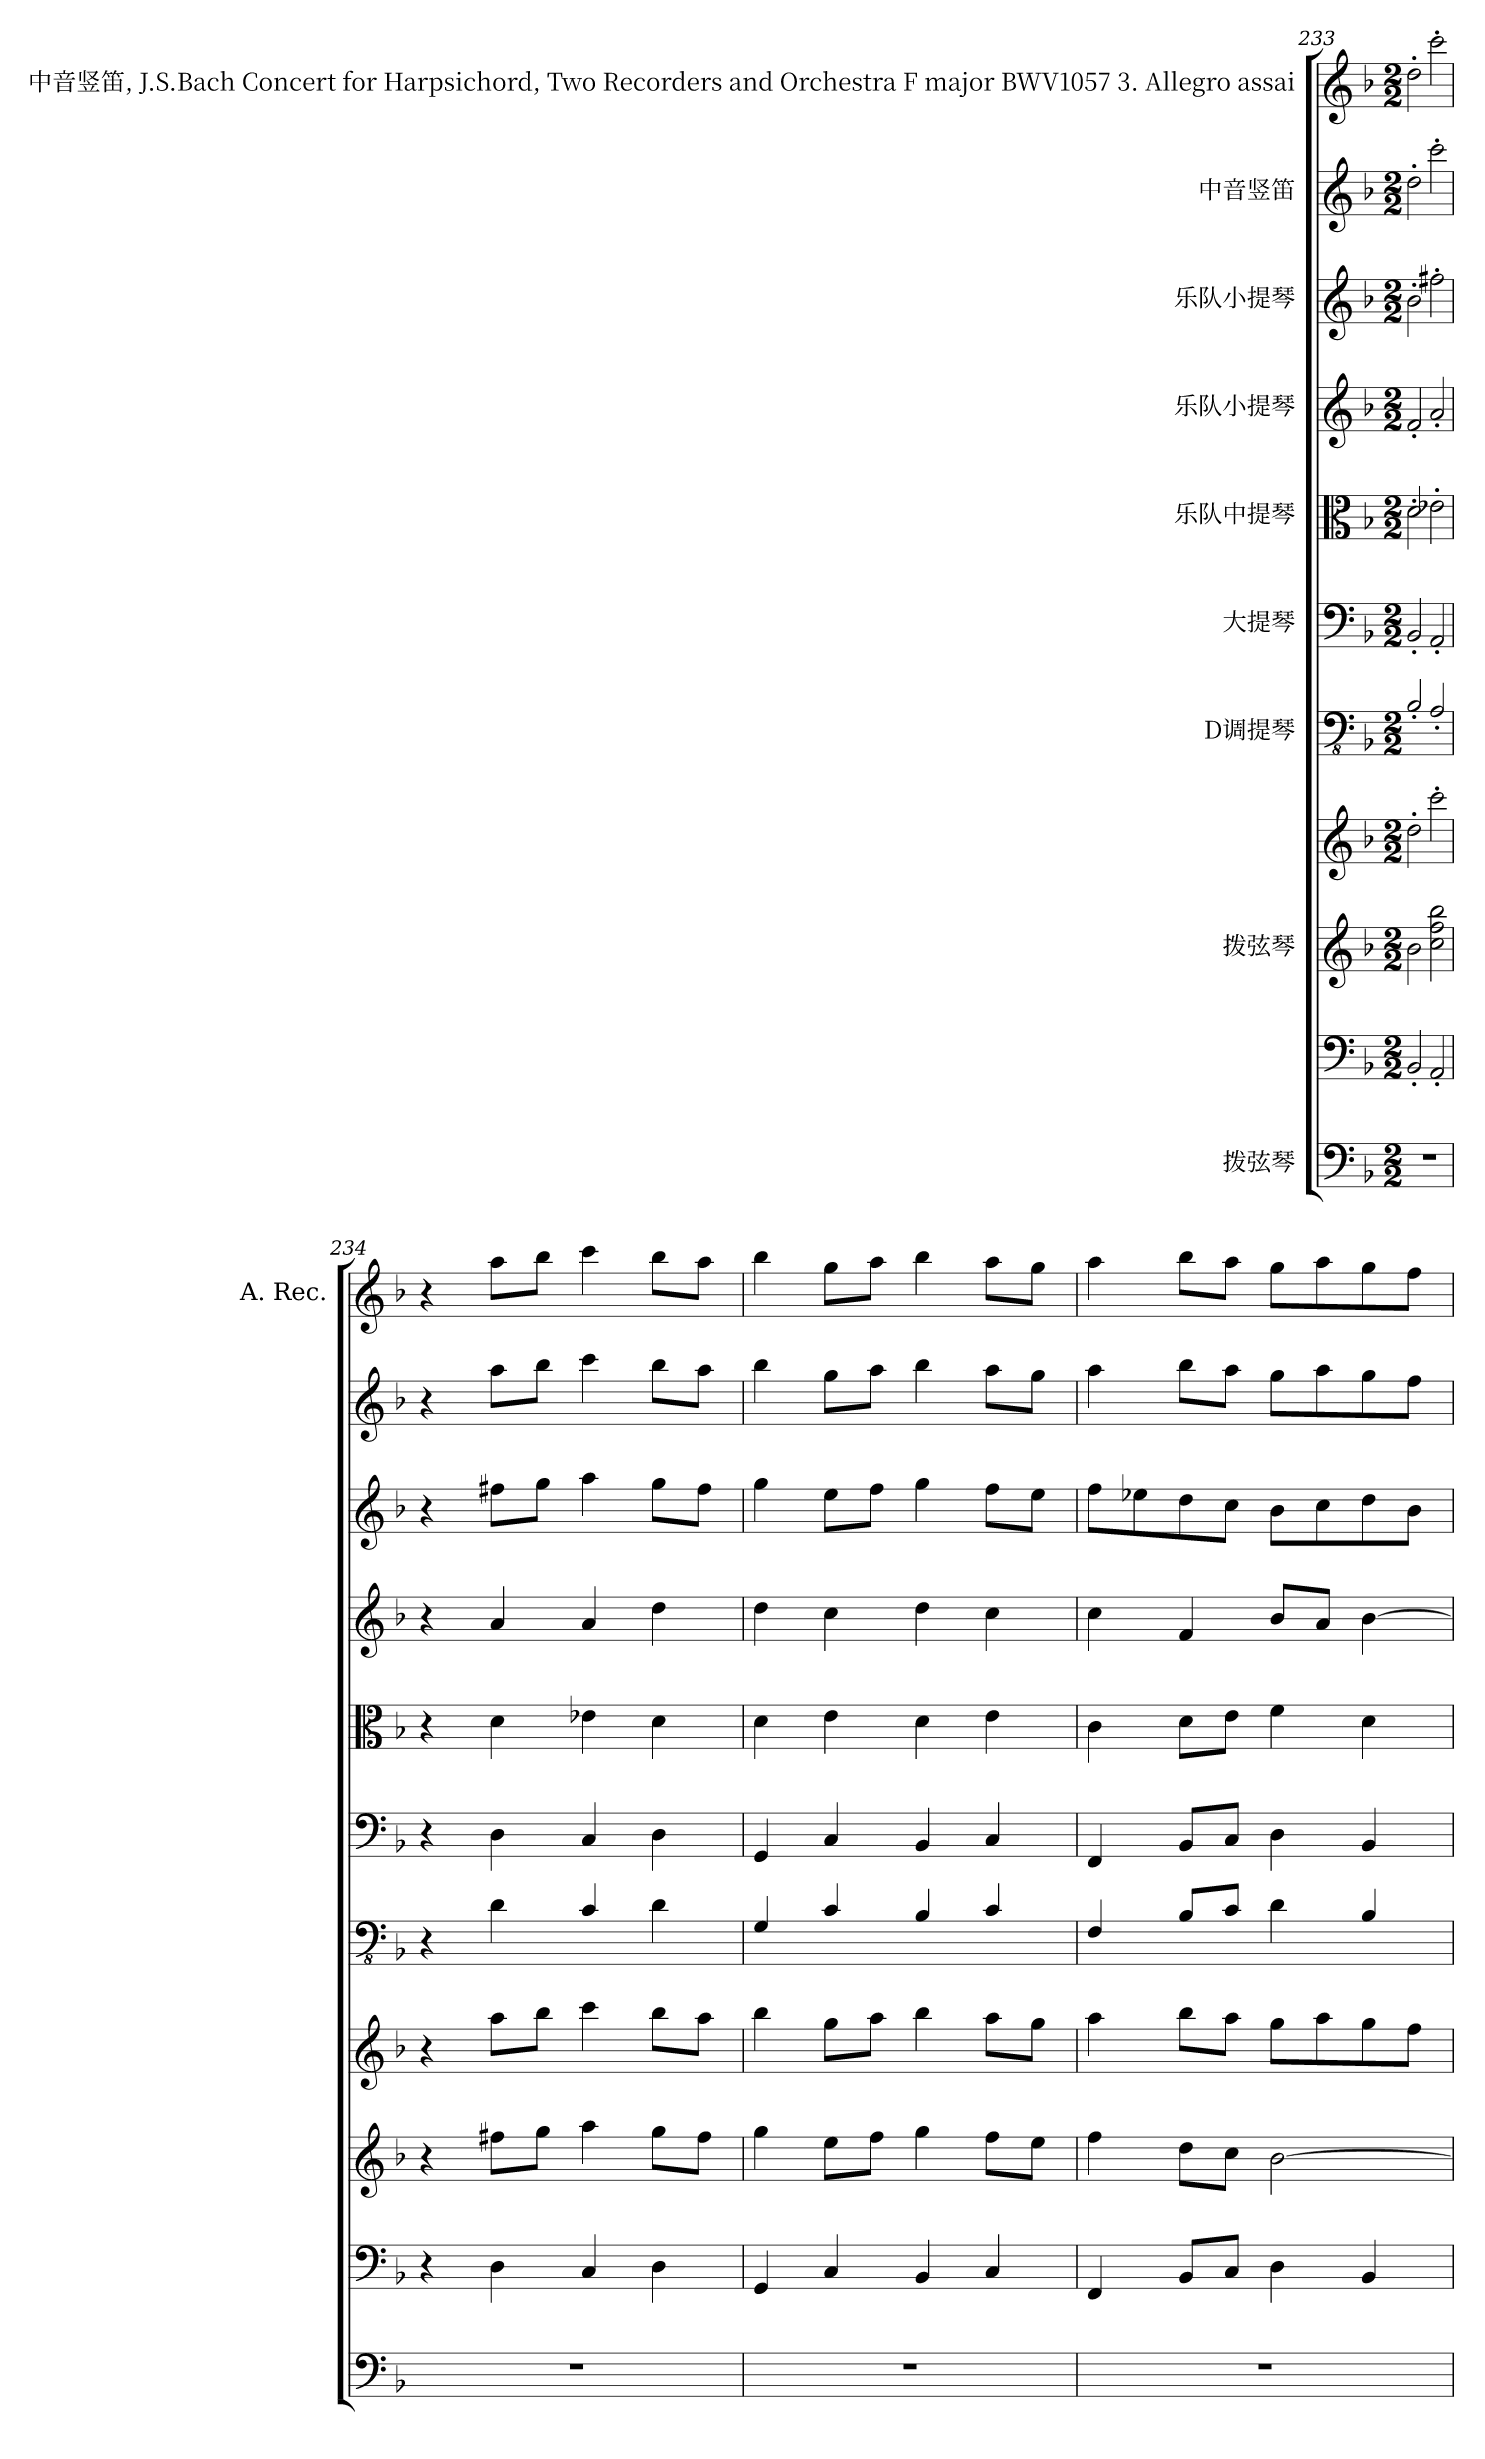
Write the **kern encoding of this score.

**kern	**kern	**kern	**kern	**kern	**kern	**kern	**kern	**kern	**kern	**kern
*part9	*part9	*part8	*part8	*part7	*part6	*part5	*part4	*part3	*part2	*part1
*staff11	*staff10	*staff9	*staff8	*staff7	*staff6	*staff5	*staff4	*staff3	*staff2	*staff1
*I"拨弦琴	*	*I"拨弦琴	*	*I"D调提琴	*I"大提琴	*I"乐队中提琴	*I"乐队小提琴	*I"乐队小提琴	*I"中音竖笛	*I"中音竖笛, J.S.Bach Concert for Harpsichord, Two Recorders and Orchestra F major BWV1057 3. Allegro assai
*	*	*	*	*	*	*	*	*	*	*I'A. Rec.
*clefF4	*clefF4	*clefG2	*clefG2	*clefFv4	*clefF4	*clefC3	*clefG2	*clefG2	*clefG2	*clefG2
*	*	*	*	*ITrd7c12	*	*	*	*	*	*
*k[b-]	*k[b-]	*k[b-]	*k[b-]	*k[b-]	*k[b-]	*k[b-]	*k[b-]	*k[b-]	*k[b-]	*k[b-]
*M2/2	*M2/2	*M2/2	*M2/2	*M2/2	*M2/2	*M2/2	*M2/2	*M2/2	*M2/2	*M2/2
=233	=233	=233	=233	=233	=233	=233	=233	=233	=233	=233
1r	2BB-'/	2b-\	2dd'\	2BBB-'/	2BB-'/	2d'\	2f'/	2b-'\	2dd'\	2dd'\
.	2AA'/	2cc\ 2ff\ 2bb-\	2ccc'\	2AAA'/	2AA'/	2e-X'\	2a'/	2ff#X'\	2ccc'\	2ccc'\
=234	=234	=234	=234	=234	=234	=234	=234	=234	=234	=234
1r	4r	4r	4r	4r	4r	4r	4r	4r	4r	4r
.	4D\	8ff#X\L	8aa\L	4DD\	4D\	4d\	4a/	8ff#X\L	8aa\L	8aa\L
.	.	8gg\J	8bb-\J	.	.	.	.	8gg\J	8bb-\J	8bb-\J
.	4C/	4aa\	4ccc\	4CC/	4C/	4e-X\	4a/	4aa\	4ccc\	4ccc\
.	4D\	8gg\L	8bb-\L	4DD\	4D\	4d\	4dd\	8gg\L	8bb-\L	8bb-\L
.	.	8ff#\J	8aa\J	.	.	.	.	8ff#\J	8aa\J	8aa\J
=235	=235	=235	=235	=235	=235	=235	=235	=235	=235	=235
1r	4GG/	4gg\	4bb-\	4GGG/	4GG/	4d\	4dd\	4gg\	4bb-\	4bb-\
.	4C/	8ee\L	8gg\L	4CC/	4C/	4e\	4cc\	8ee\L	8gg\L	8gg\L
.	.	8ff\J	8aa\J	.	.	.	.	8ff\J	8aa\J	8aa\J
.	4BB-/	4gg\	4bb-\	4BBB-/	4BB-/	4d\	4dd\	4gg\	4bb-\	4bb-\
.	4C/	8ff\L	8aa\L	4CC/	4C/	4e\	4cc\	8ff\L	8aa\L	8aa\L
.	.	8ee\J	8gg\J	.	.	.	.	8ee\J	8gg\J	8gg\J
!!LO:PB:g=z
=236	=236	=236	=236	=236	=236	=236	=236	=236	=236	=236
1r	4FF/	4ff\	4aa\	4FFF/	4FF/	4c\	4cc\	8ff\L	4aa\	4aa\
.	.	.	.	.	.	.	.	8ee-X\	.	.
.	8BB-/L	8dd\L	8bb-\L	8BBB-/L	8BB-/L	8d\L	4f/	8dd\	8bb-\L	8bb-\L
.	8C/J	8cc\J	8aa\J	8CC/J	8C/J	8e\J	.	8cc\J	8aa\J	8aa\J
.	4D\	[2b-\	8gg\L	4DD\	4D\	4f\	8b-/L	8b-\L	8gg\L	8gg\L
.	.	.	8aa\	.	.	.	8a/J	8cc\	8aa\	8aa\
.	4BB-/	.	8gg\	4BBB-/	4BB-/	4d\	[4b-\	8dd\	8gg\	8gg\
.	.	.	8ff\J	.	.	.	.	8b-\J	8ff\J	8ff\J
=	=	=	=	=	=	=	=	=	=	=
*-	*-	*-	*-	*-	*-	*-	*-	*-	*-	*-
